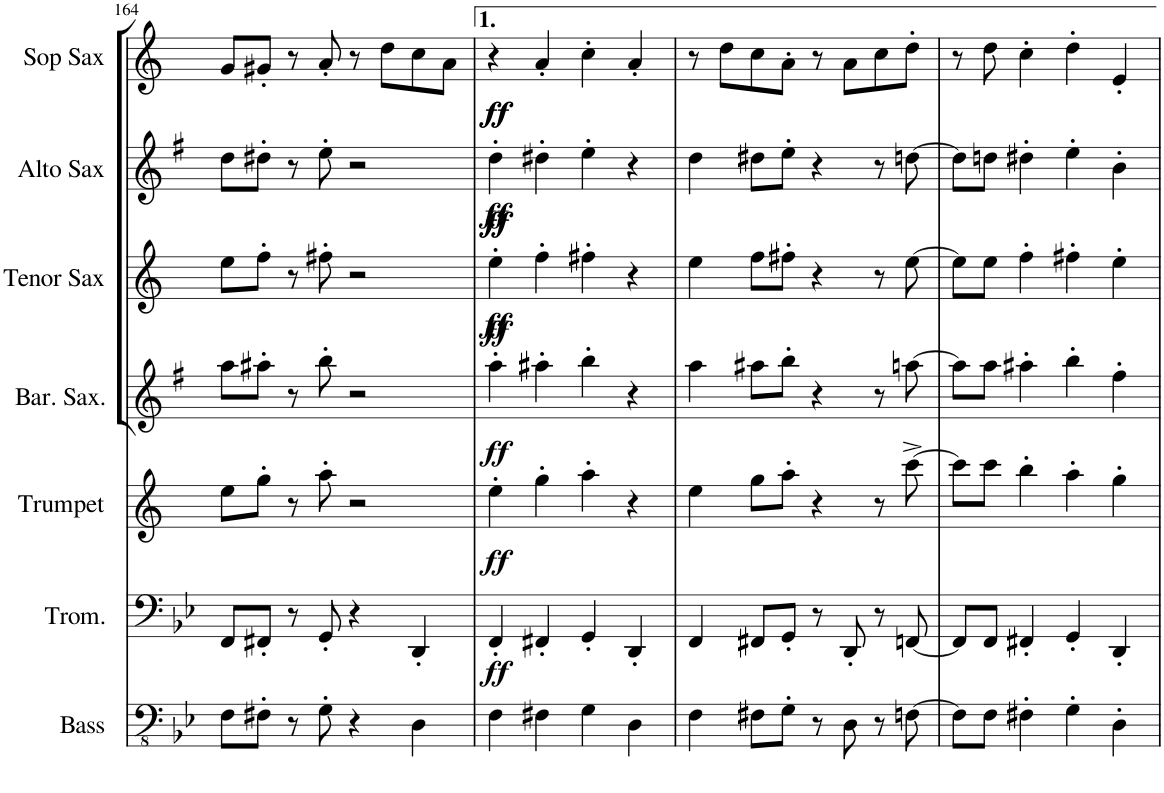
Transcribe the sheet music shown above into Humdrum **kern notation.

**kern	**kern	**dynam	**kern	**dynam	**kern	**dynam	**kern	**dynam	**kern	**dynam	**kern	**dynam
*part7	*part6	*part6	*part5	*part5	*part4	*part4	*part3	*part3	*part2	*part2	*part1	*part1
*staff7	*staff6	*staff6	*staff5	*staff5	*staff4	*staff4	*staff3	*staff3	*staff2	*staff2	*staff1	*staff1
*I"Acoustic Bass	*I"Trombone	*	*I"Bb Trumpet	*	*I"Baritone Saxophone	*	*I"Tenor Saxophone	*	*I"Alto Saxophone	*	*I"Soprano Saxophone	*
*I'Bass	*I'Trom.	*	*I'Trumpet	*	*I'Bar. Sax.	*	*I'Tenor Sax	*	*I'Alto Sax	*	*I'Sop Sax	*
!!LO:PB:g=z
*clefFv4	*clefF4	*	*clefG2	*	*clefG2	*	*clefG2	*	*clefG2	*	*clefG2	*
*	*	*	*Trd1c2	*	*Trd12c21	*	*Trd8c14	*	*Trd5c9	*	*Trd1c2	*
*k[b-e-]	*k[b-e-]	*	*k[]	*	*k[f#]	*	*k[]	*	*k[f#]	*	*k[]	*
*M2/2	*M2/2	*	*M2/2	*	*M2/2	*	*M2/2	*	*M2/2	*	*M2/2	*
*met(c|)	*met(c|)	*	*met(c|)	*	*met(c|)	*	*met(c|)	*	*met(c|)	*	*met(c|)	*
=164	=164	=164	=164	=164	=164	=164	=164	=164	=164	=164	=164	=164
8FF\L	8FF/L	.	8ee\L	.	8aa\L	.	8ee\L	.	8dd\L	.	8g/L	.
8FF#X'\J	8FF#X'/J	.	8gg'\J	.	8aa#X'\J	.	8ff'\J	.	8dd#X'\J	.	8g#X'/J	.
8r	8r	.	8r	.	8r	.	8r	.	8r	.	8r	.
8GG'\	8GG'/	.	8aa'\	.	8bb'\	.	8ff#X'\	.	8ee'\	.	8a'/	.
4r	4r	.	2r	.	2r	.	2r	.	2r	.	8r	.
.	.	.	.	.	.	.	.	.	.	.	8dd\L	.
4DD\	4DD'/	.	.	.	.	.	.	.	.	.	8cc\	.
.	.	.	.	.	.	.	.	.	.	.	8a\J	.
=165	=165	=165	=165	=165	=165	=165	=165	=165	=165	=165	=165	=165
!	!	!LO:DY:b	!	!LO:DY:b	!	!LO:DY:b	!	!LO:DY:b	!	!	!	!
!	!	!	!	!	!	!	!	!LO:DY:n=1:b	!	!LO:DY:b	!	!
!	!	!	!	!	!	!	!	!	!	!LO:DY:n=1:b	!	!
!	!	!	!	!	!	!	!	!	!	!LO:DY:n=2:b	!	!LO:DY:b
!	!	!	!	!	!	!	!	!	!	!	!	!LO:DY:n=1:b
4FF\	4FF'/	ff	4ee'\	ff	4aa'\	ff	4ee'\	ff ff	4dd'\	ff ff ff	4r	ff ff
4FF#X\	4FF#X'/	.	4gg'\	.	4aa#X'\	.	4ff'\	.	4dd#X'\	.	4a'/	.
4GG\	4GG'/	.	4aa'\	.	4bb'\	.	4ff#X'\	.	4ee'\	.	4cc'\	.
4DD\	4DD'/	.	4r	.	4r	.	4r	.	4r	.	4a'/	.
=166	=166	=166	=166	=166	=166	=166	=166	=166	=166	=166	=166	=166
4FF\	4FF/	.	4ee\	.	4aa\	.	4ee\	.	4dd\	.	8r	.
.	.	.	.	.	.	.	.	.	.	.	8dd\L	.
8FF#X\L	8FF#X/L	.	8gg\L	.	8aa#X\L	.	8ff\L	.	8dd#X\L	.	8cc\	.
8GG'\J	8GG'/J	.	8aa'\J	.	8bb'\J	.	8ff#X'\J	.	8ee'\J	.	8a'\J	.
8r	8r	.	4r	.	4r	.	4r	.	4r	.	8r	.
8DD\	8DD'/	.	.	.	.	.	.	.	.	.	8a\L	.
8r	8r	.	8r	.	8r	.	8r	.	8r	.	8cc\	.
[8FFn\	[8FFn/	.	[8ccc^\	.	[8aan\	.	[8ee\	.	[8ddn\	.	8dd'\J	.
=167	=167	=167	=167	=167	=167	=167	=167	=167	=167	=167	=167	=167
8FF\L]	8FF/L]	.	8ccc\L]	.	8aa\L]	.	8ee\L]	.	8dd\L]	.	8r	.
8FF\J	8FF/J	.	8ccc\J	.	8aa\J	.	8ee\J	.	8ddn\J	.	8dd\	.
4FF#X'\	4FF#X'/	.	4bb'\	.	4aa#X'\	.	4ff'\	.	4dd#X'\	.	4cc'\	.
4GG'\	4GG'/	.	4aa'\	.	4bb'\	.	4ff#X'\	.	4ee'\	.	4dd'\	.
4DD'\	4DD'/	.	4gg'\	.	4ff#'\	.	4ee'\	.	4b'\	.	4e'/	.
=	=	=	=	=	=	=	=	=	=	=	=	=
*-	*-	*-	*-	*-	*-	*-	*-	*-	*-	*-	*-	*-
